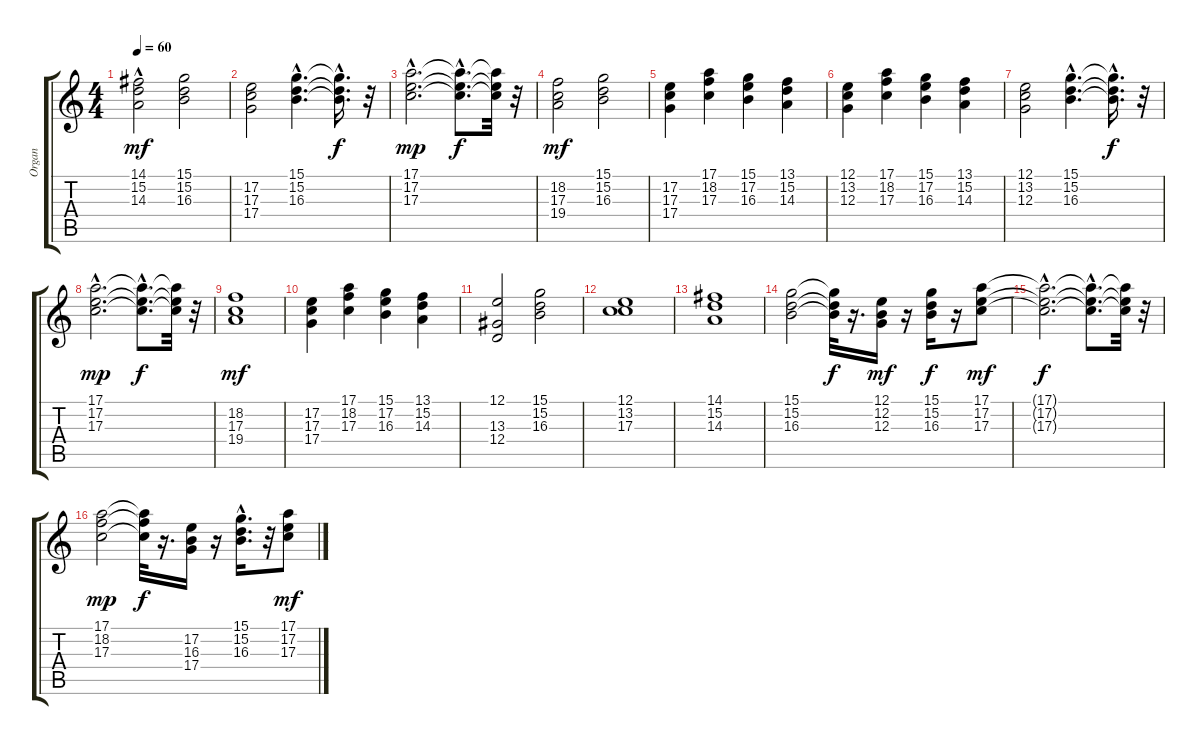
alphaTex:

\track ("Organ" "Organ") {instrument rockorgan}
\staff {score tabs}
\tuning (E4 B3 G3 D3 A2 E2) {hide}
\ts (4 4)
\tempo 60
\clef g2
\ks c
(14.1 15.2 14.3{hac}).2{dy mf} (15.1 15.2 16.3).2 |
(17.2 17.3 17.4).2 (15.1{hac} 15.2{hac} 16.3{hac}).4{d} (15.1{hac t} 15.2{hac t} 16.3{hac t}).16{d dy f} r.32 |
(17.1{hac} 17.2{hac} 17.3{hac}).2{d dy mp} (17.1{hac t} 17.2{hac t} 17.3{hac t}).8{d dy f} (17.1{t} 17.2{t} 17.3{t}).32 r.32 |
(18.2 17.3 19.4).2{dy mf} (15.1 15.2 16.3).2 |
(17.2 17.3 17.4).4 (17.1 18.2 17.3).4 (15.1 17.2 16.3).4 (13.1 15.2 14.3).4 |
(12.1 13.2 12.3).4 (17.1 18.2 17.3).4 (15.1 17.2 16.3).4 (13.1 15.2 14.3).4 |
(12.1 13.2 12.3).2 (15.1{hac} 15.2{hac} 16.3{hac}).4{d} (15.1{hac t} 15.2{hac t} 16.3{hac t}).16{d dy f} r.32 |
(17.1{hac} 17.2{hac} 17.3{hac}).2{d dy mp} (17.1{hac t} 17.2{hac t} 17.3{hac t}).8{d dy f} (17.1{t} 17.2{t} 17.3{t}).32 r.32 |
(18.2 17.3 19.4).1{dy mf} |
(17.2 17.3 17.4).4 (17.1 18.2 17.3).4 (15.1 17.2 16.3).4 (13.1 15.2 14.3).4 |
(12.1 13.3 12.4).2 (15.1 15.2 16.3).2 |
(12.1 13.2 17.3).1 |
(14.1 15.2 14.3).1 |
(15.1 15.2 16.3).2 (15.1{t} 15.2{t} 16.3{t}).32{dy f} r.16{d} (12.1 12.2 12.3).16{dy mf} r.16 (15.1 15.2 16.3).16{dy f} r.16 (17.1 17.2 17.3).8{dy mf} |
(17.1{hac t} 17.2{hac t} 17.3{hac t}).2{d dy f} (17.1{hac t} 17.2{hac t} 17.3{hac t}).8{d} (17.1{t} 17.2{t} 17.3{t}).32 r.32 |
(17.1 18.2 17.3).2{dy mp} (17.1{t} 18.2{t} 17.3{t}).32{dy f} r.16{d} (17.2 16.3 17.4).16 r.16 (15.1{hac} 15.2{hac} 16.3).16{d} r.32 (17.1 17.2 17.3).8{dy mf}
